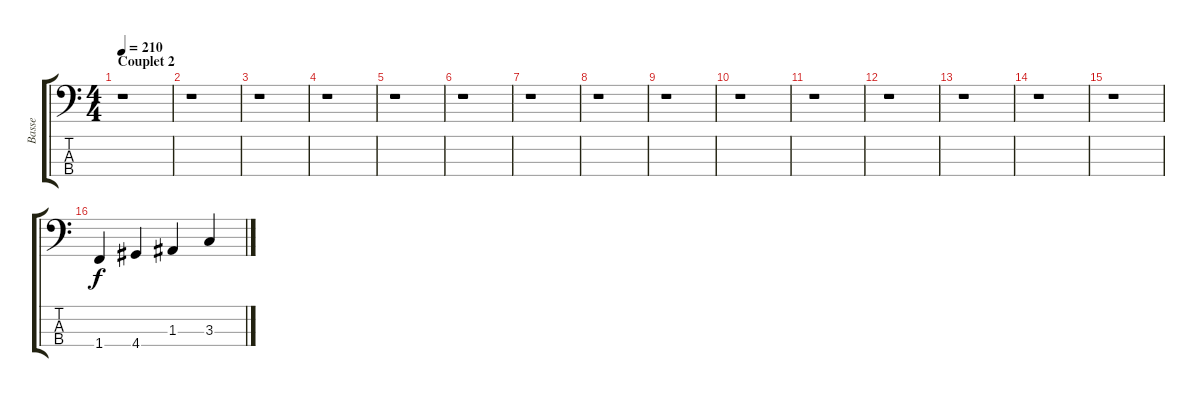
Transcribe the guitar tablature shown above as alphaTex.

\track ("Basse" "Basse") {instrument acousticbass}
\staff {score tabs}
\tuning (G2 D2 A1 E1) {hide}
\ts (4 4)
\section ("" "Couplet 2")
\tempo 210
\clef f4
\ks c
r.1{dy f} |
r.1 |
r.1 |
r.1 |
r.1 |
r.1 |
r.1 |
r.1 |
\section ("" "")
r.1 |
r.1 |
r.1 |
r.1 |
r.1 |
r.1 |
r.1 |
1.4.4 4.4.4 1.3.4 3.3.4
